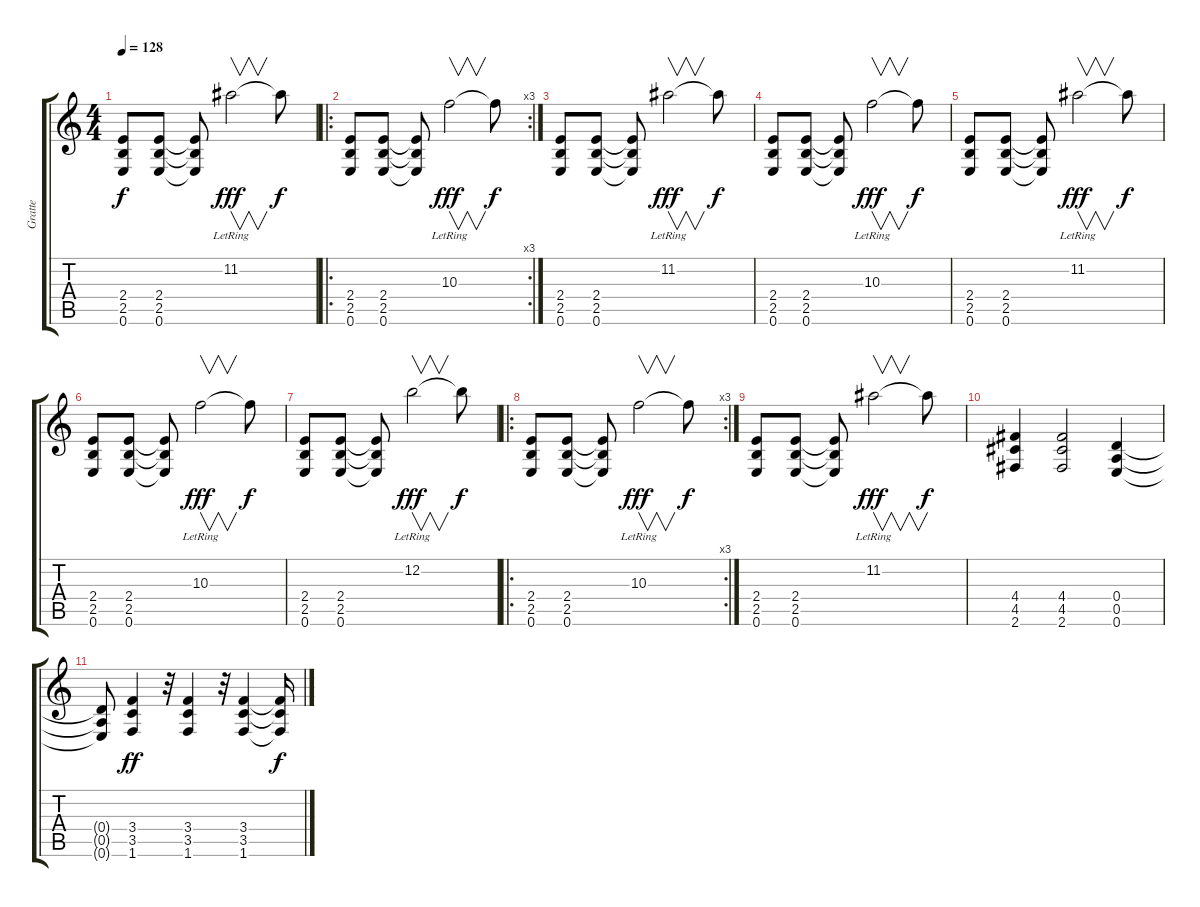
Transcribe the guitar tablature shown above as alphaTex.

\track ("Gratte" "Gratte") {instrument overdrivenguitar}
\staff {score tabs}
\tuning (E4 B3 G3 D3 A2 E2) {hide}
\ts (4 4)
\tempo 128
\clef g2
\ks c
(2.4 2.5 0.6).8{dy f} (2.4 2.5 0.6).8 (2.4{t} 2.5{t} 0.6{t}).8 11.2{lr}.2{v dy fff} 11.2{t}.8{dy f} |
\ro
\rc 3
(2.4 2.5 0.6).8 (2.4 2.5 0.6).8 (2.4{t} 2.5{t} 0.6{t}).8 10.3{lr}.2{v dy fff} 10.3{t}.8{dy f} |
(2.4 2.5 0.6).8 (2.4 2.5 0.6).8 (2.4{t} 2.5{t} 0.6{t}).8 11.2{lr}.2{v dy fff} 11.2{t}.8{dy f} |
(2.4 2.5 0.6).8 (2.4 2.5 0.6).8 (2.4{t} 2.5{t} 0.6{t}).8 10.3{lr}.2{v dy fff} 10.3{t}.8{dy f} |
(2.4 2.5 0.6).8 (2.4 2.5 0.6).8 (2.4{t} 2.5{t} 0.6{t}).8 11.2{lr}.2{v dy fff} 11.2{t}.8{dy f} |
(2.4 2.5 0.6).8 (2.4 2.5 0.6).8 (2.4{t} 2.5{t} 0.6{t}).8 10.3{lr}.2{v dy fff} 10.3{t}.8{dy f} |
(2.4 2.5 0.6).8 (2.4 2.5 0.6).8 (2.4{t} 2.5{t} 0.6{t}).8 12.2{lr}.2{v dy fff} 12.2{t}.8{dy f} |
\ro
\rc 3
(2.4 2.5 0.6).8 (2.4 2.5 0.6).8 (2.4{t} 2.5{t} 0.6{t}).8 10.3{lr}.2{v dy fff} 10.3{t}.8{dy f} |
(2.4 2.5 0.6).8 (2.4 2.5 0.6).8 (2.4{t} 2.5{t} 0.6{t}).8 11.2{lr}.2{v dy fff} 11.2{t}.8{dy f} |
(4.4 4.5 2.6).4{instrument distortionguitar} (4.4 4.5 2.6).2 (0.4 0.5 0.6).4 |
(0.4{t} 0.5{t} 0.6{t}).8 (3.4 3.5 1.6).4{dy ff} r.32 (3.4 3.5 1.6).4 r.32 (3.4 3.5 1.6).4 (3.4{t} 3.5{t} 1.6{t}).16{dy f}
